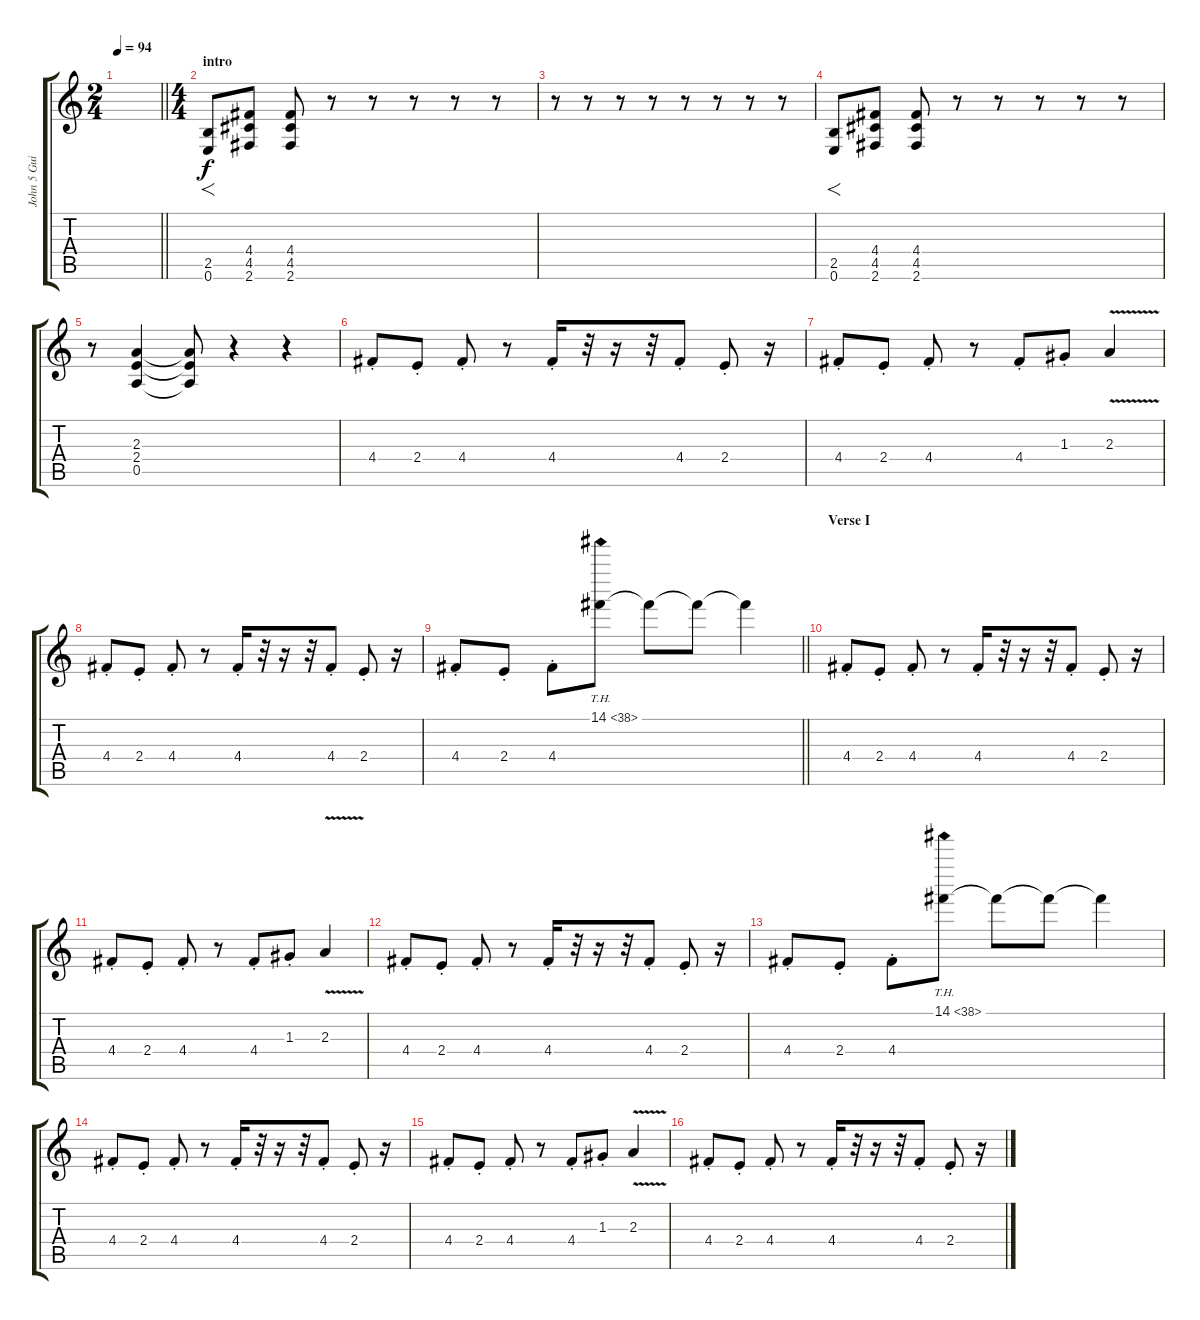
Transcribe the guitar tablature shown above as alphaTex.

\track ("John 5 Guitar" "John 5 Gui") {instrument distortionguitar}
\staff {score tabs}
\tuning (E4 B3 G3 D3 A2 E2) {hide}
\ts (2 4)
\tempo 94
\clef g2
\barLineRight lightlight
\ks c
|
\ts (4 4)
\section ("" "intro")
(2.5 0.6).8{f} (4.4 4.5 2.6).8 (4.4 4.5 2.6).8 r.8 r.8 r.8 r.8 r.8 |
r.8 r.8 r.8 r.8 r.8 r.8 r.8 r.8 |
(2.5 0.6).8{f} (4.4 4.5 2.6).8 (4.4 4.5 2.6).8 r.8 r.8 r.8 r.8 r.8 |
r.8 (2.3 2.4 0.5).4 (2.3{t} 2.4{t} 0.5{t}).8 r.4 r.4 |
4.4{st}.8 2.4{st}.8 4.4{st}.8 r.8 4.4{st}.16 r.32 r.16 r.32 4.4{st}.8 2.4{st}.8 r.16 |
4.4{st}.8 2.4{st}.8 4.4{st}.8 r.8 4.4{st}.8 1.3{st}.8 2.3{v}.4 |
4.4{st}.8 2.4{st}.8 4.4{st}.8 r.8 4.4{st}.16 r.32 r.16 r.32 4.4{st}.8 2.4{st}.8 r.16 |
\barLineRight lightlight
4.4{st}.8 2.4{st}.8 4.4{st}.8 14.1{th 24}.8 14.1{t}.8 14.1{t}.8 14.1{t}.4 |
\section ("" "Verse I")
4.4{st}.8 2.4{st}.8 4.4{st}.8 r.8 4.4{st}.16 r.32 r.16 r.32 4.4{st}.8 2.4{st}.8 r.16 |
4.4{st}.8 2.4{st}.8 4.4{st}.8 r.8 4.4{st}.8 1.3{st}.8 2.3{v}.4 |
4.4{st}.8 2.4{st}.8 4.4{st}.8 r.8 4.4{st}.16 r.32 r.16 r.32 4.4{st}.8 2.4{st}.8 r.16 |
4.4{st}.8 2.4{st}.8 4.4{st}.8 14.1{th 24}.8 14.1{t}.8 14.1{t}.8 14.1{t}.4 |
4.4{st}.8 2.4{st}.8 4.4{st}.8 r.8 4.4{st}.16 r.32 r.16 r.32 4.4{st}.8 2.4{st}.8 r.16 |
4.4{st}.8 2.4{st}.8 4.4{st}.8 r.8 4.4{st}.8 1.3{st}.8 2.3{v}.4 |
4.4{st}.8 2.4{st}.8 4.4{st}.8 r.8 4.4{st}.16 r.32 r.16 r.32 4.4{st}.8 2.4{st}.8 r.16
